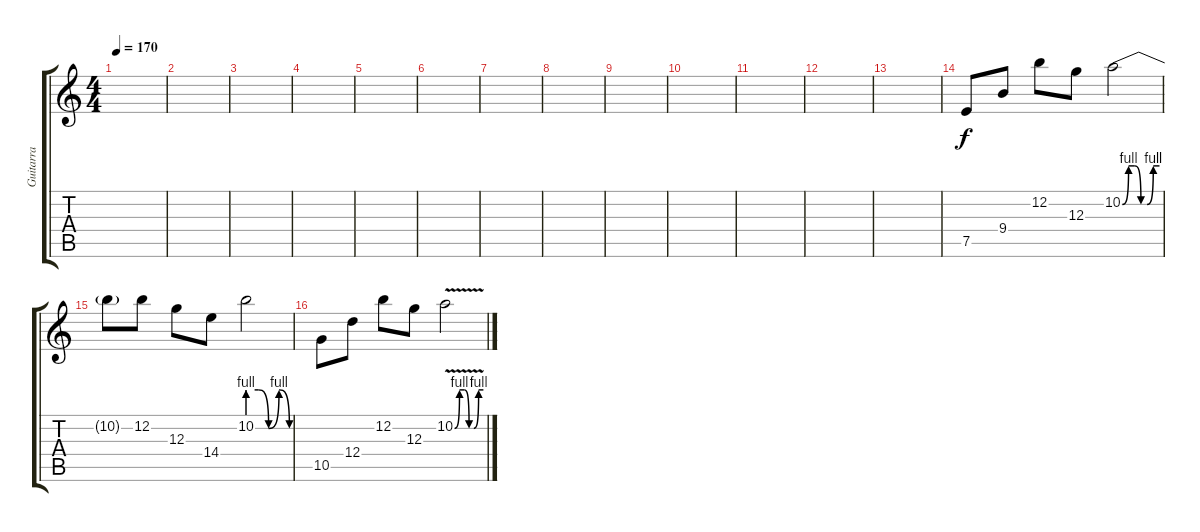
\track ("Guitarra" "Guitarra") {instrument distortionguitar}
\staff {score tabs}
\tuning (E4 B3 G3 D3 A2 E2) {hide}
\ts (4 4)
\tempo 170
\clef g2
\ks c
|
|
|
|
|
|
|
|
|
|
|
|
|
7.5.8 9.4.8 12.2.8 12.3.8 10.2{be (custom 0 0 10 4 20 4 30 0 40 0 50 4 60 4)}.2 |
10.2{t}.8 12.2.8 12.3.8 14.4.8 10.2{be (custom 0 4 15 4 30 0 45 4 60 0)}.2 |
10.5.8 12.4.8 12.2.8 12.3.8 10.2{be (custom 0 0 10 4 20 4 30 0 40 0 50 4 60 4) v}.2
